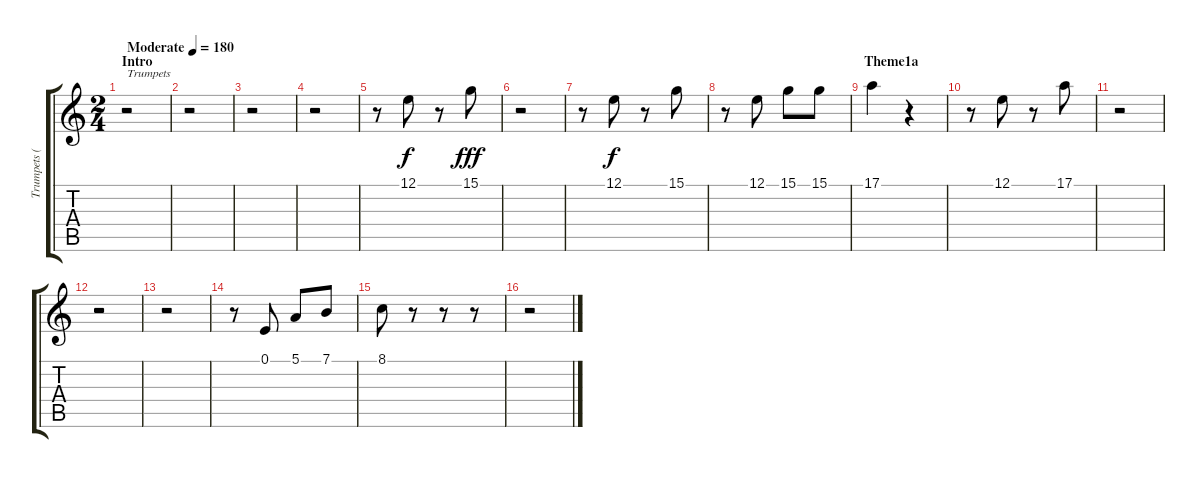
\track ("Trumpets (two)" "Trumpets (") {instrument brasssection}
\staff {score tabs}
\tuning (E4 B3 G3 D3 A2 E2) {hide}
\ts (2 4)
\section ("" "Intro")
\tempo (180 "Moderate")
\clef g2
\ks c
r.2{txt "Trumpets" dy f instrument brasssection} |
r.2 |
r.2 |
r.2 |
r.8 12.1.8 r.8 15.1.8{dy fff} |
r.2 |
r.8 12.1.8{dy f} r.8 15.1.8 |
r.8 12.1.8 15.1.8 15.1.8 |
\section ("" "Theme1a")
17.1.4 r.4 |
r.8 12.1.8 r.8 17.1.8 |
r.2 |
r.2 |
r.2 |
r.8 0.1.8 5.1.8 7.1.8 |
8.1.8 r.8 r.8 r.8 |
r.2
